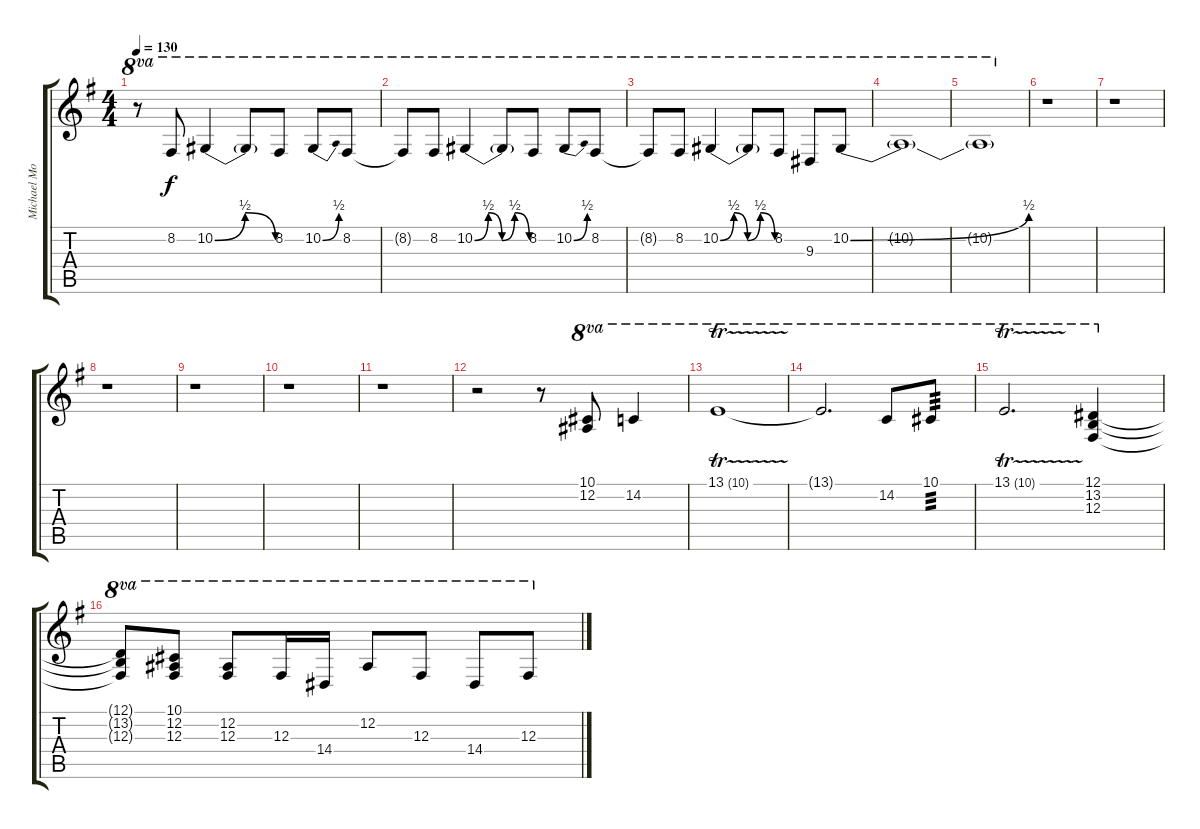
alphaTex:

\track ("Michael Monroe - Harmonica" "Michael Mo") {instrument harmonica}
\staff {score tabs}
\tuning (Eb4 Bb3 Gb3 Db3 Ab2 Eb2) {hide}
\ts (4 4)
\tempo 130
\clef g2
\ks g
r.8{ot 8va dy f instrument harmonica} 8.2.8{ot 8va} 10.2{be (bendrelease 0 0 30 2 30 2 60 0)}.4{ot 8va} 10.2{t}.8{ot 8va} 8.2.8{ot 8va} 10.2{be (bend 0 0 60 2)}.8{ot 8va} 8.2.8{ot 8va} |
8.2{t}.8{ot 8va} 8.2.8{ot 8va} 10.2{be (custom 0 0 15 2 30 0 44 2 60 0)}.4{ot 8va} 10.2{t}.8{ot 8va} 8.2.8{ot 8va} 10.2{be (bend 0 0 60 2)}.8{ot 8va} 8.2.8{ot 8va} |
8.2{t}.8{ot 8va} 8.2.8{ot 8va} 10.2{be (custom 0 0 15 2 30 0 44 2 60 0)}.4{ot 8va} 10.2{t}.8{ot 8va} 8.2.8{ot 8va} 9.3.8{ot 8va} 10.2{be (bend 0 0 60 2)}.8{ot 8va} |
10.2{t}.1{ot 8va} |
10.2{t}.1{ot 8va} |
r.1 |
r.1 |
r.1 |
r.1 |
r.1 |
r.1 |
r.2 r.8 (10.1 12.2).8{ot 8va} 14.2.4{ot 8va} |
13.1{tr (10 32)}.1{ot 8va} |
13.1{t}.2{d ot 8va} 14.2.8{ot 8va} 10.1.8{ot 8va tp 3} |
13.1{tr (10 32)}.2{d ot 8va} (12.1 13.2 12.3).4{ot 8va} |
(12.1{t} 13.2{t} 12.3{t}).8{ot 8va} (10.1 12.2 12.3).8{ot 8va} (12.2 12.3).8{ot 8va} 12.3.16{ot 8va} 14.4.16{ot 8va} 12.2.8{ot 8va} 12.3.8{ot 8va} 14.4.8{ot 8va} 12.3.8{ot 8va}
